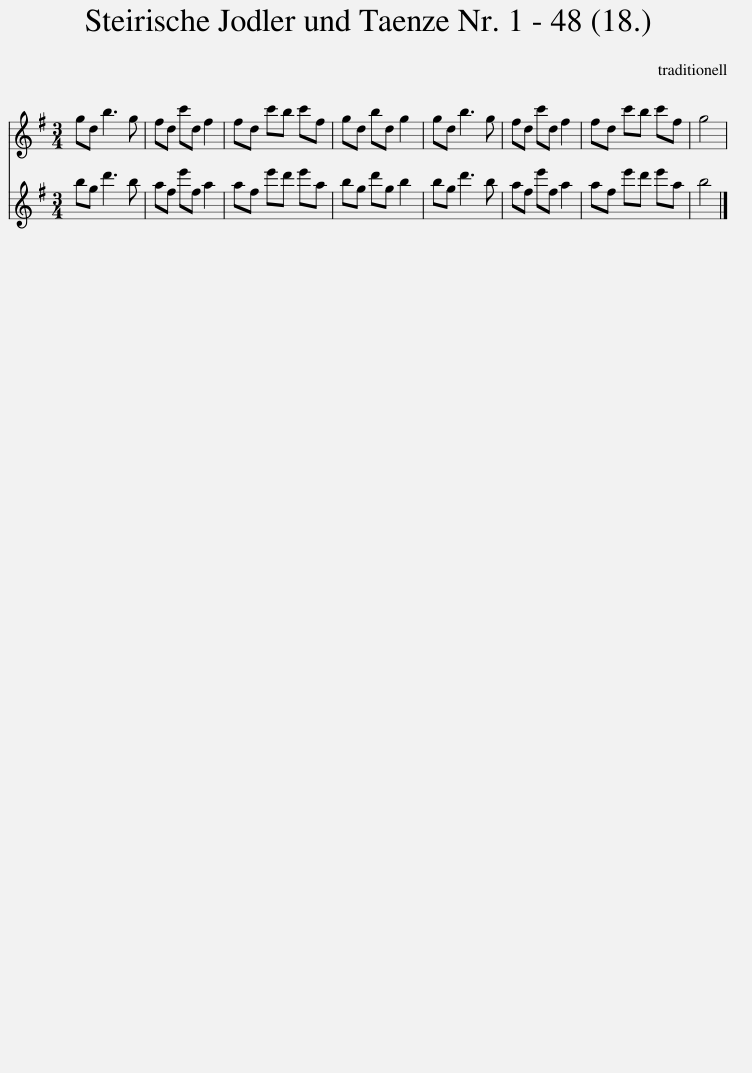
X:1
%%score 1 2
L:1/8
M:3/4
I:linebreak $
K:G
V:1 treble
V:2 treble
V:1
 gd b3 g | fd c'd f2 | fd c'b c'f | gd bd g2 | gd b3 g | %5
 fd c'd f2 | fd c'b c'f | g4 | %8
V:2
 bg d'3 b | af e'f a2 | af e'd' e'a | bg d'g b2 | bg d'3 b | %5
 af e'f a2 | af e'd' e'a | b4 | %8
